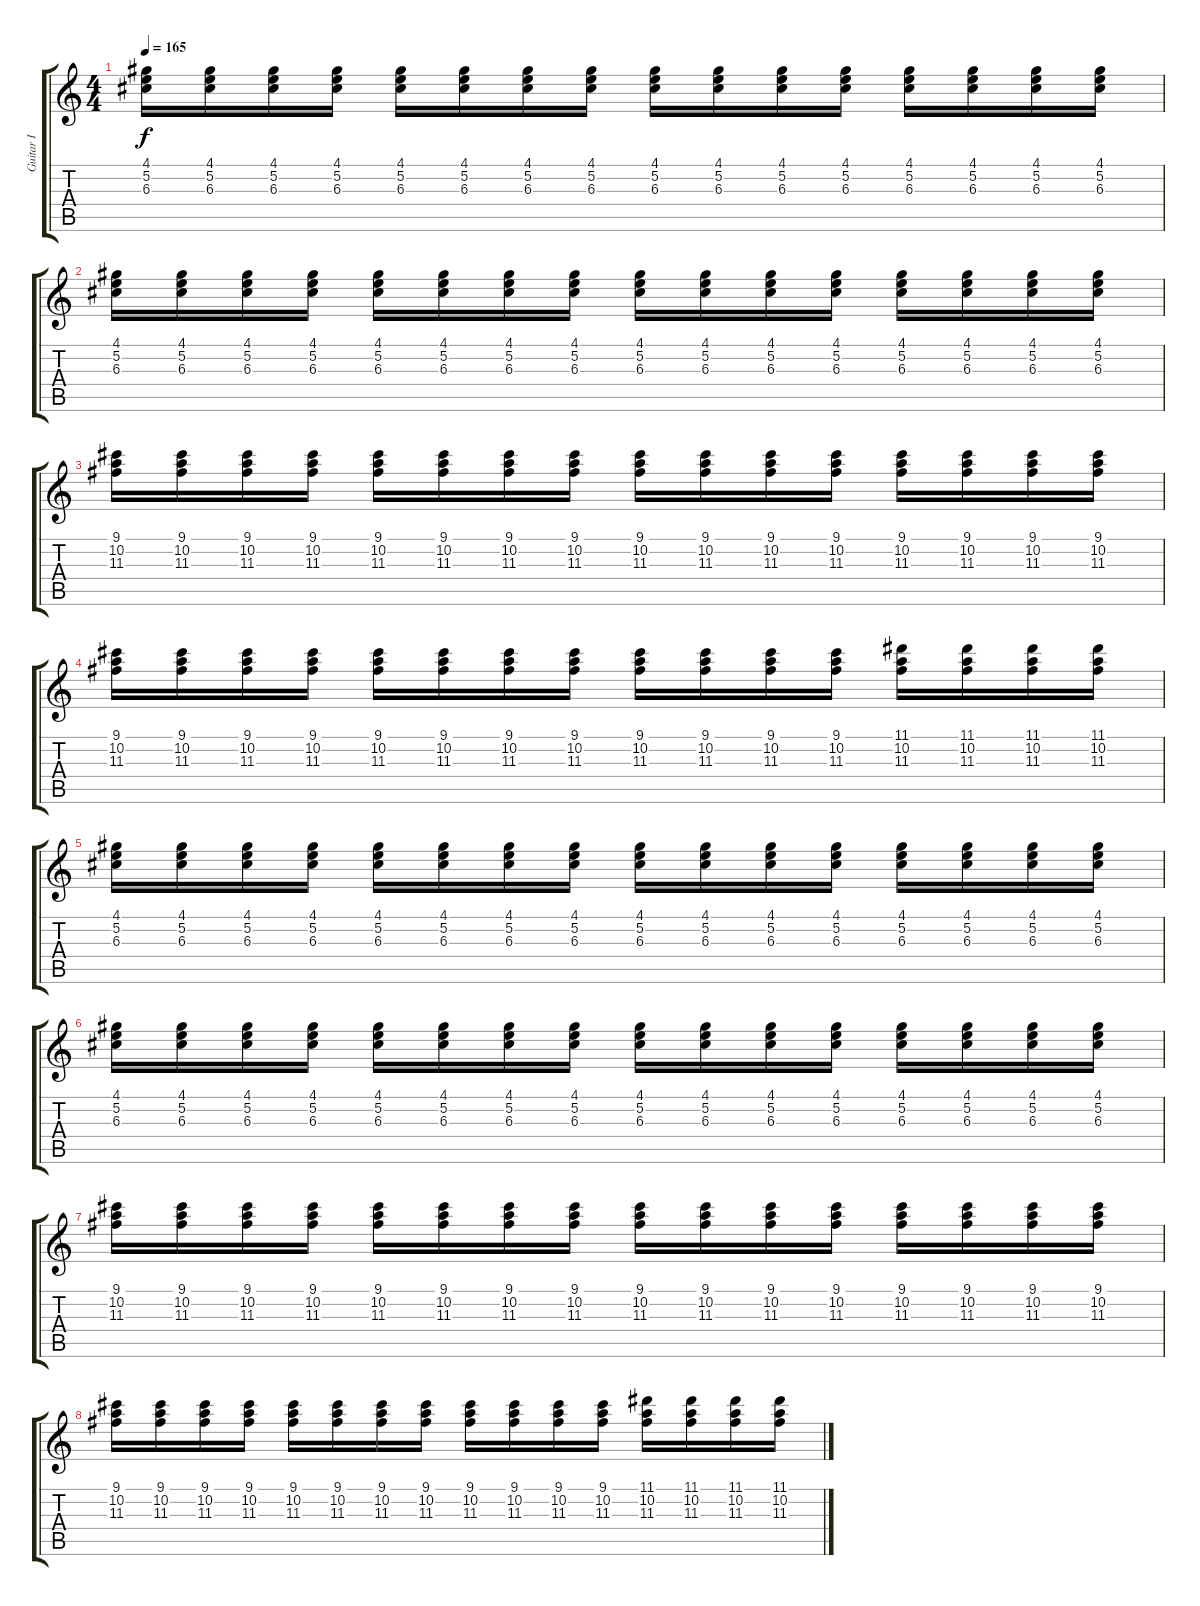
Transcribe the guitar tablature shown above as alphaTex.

\track ("Guitar I" "Guitar I") {instrument distortionguitar}
\staff {score tabs}
\tuning (E4 B3 G3 D3 A2 E2) {hide}
\ts (4 4)
\tempo 165
\clef g2
\ks c
(4.1 5.2 6.3).16{dy f} (4.1 5.2 6.3).16 (4.1 5.2 6.3).16 (4.1 5.2 6.3).16 (4.1 5.2 6.3).16 (4.1 5.2 6.3).16 (4.1 5.2 6.3).16 (4.1 5.2 6.3).16 (4.1 5.2 6.3).16 (4.1 5.2 6.3).16 (4.1 5.2 6.3).16 (4.1 5.2 6.3).16 (4.1 5.2 6.3).16 (4.1 5.2 6.3).16 (4.1 5.2 6.3).16 (4.1 5.2 6.3).16 |
(4.1 5.2 6.3).16 (4.1 5.2 6.3).16 (4.1 5.2 6.3).16 (4.1 5.2 6.3).16 (4.1 5.2 6.3).16 (4.1 5.2 6.3).16 (4.1 5.2 6.3).16 (4.1 5.2 6.3).16 (4.1 5.2 6.3).16 (4.1 5.2 6.3).16 (4.1 5.2 6.3).16 (4.1 5.2 6.3).16 (4.1 5.2 6.3).16 (4.1 5.2 6.3).16 (4.1 5.2 6.3).16 (4.1 5.2 6.3).16 |
(9.1 10.2 11.3).16 (9.1 10.2 11.3).16 (9.1 10.2 11.3).16 (9.1 10.2 11.3).16 (9.1 10.2 11.3).16 (9.1 10.2 11.3).16 (9.1 10.2 11.3).16 (9.1 10.2 11.3).16 (9.1 10.2 11.3).16 (9.1 10.2 11.3).16 (9.1 10.2 11.3).16 (9.1 10.2 11.3).16 (9.1 10.2 11.3).16 (9.1 10.2 11.3).16 (9.1 10.2 11.3).16 (9.1 10.2 11.3).16 |
(9.1 10.2 11.3).16 (9.1 10.2 11.3).16 (9.1 10.2 11.3).16 (9.1 10.2 11.3).16 (9.1 10.2 11.3).16 (9.1 10.2 11.3).16 (9.1 10.2 11.3).16 (9.1 10.2 11.3).16 (9.1 10.2 11.3).16 (9.1 10.2 11.3).16 (9.1 10.2 11.3).16 (9.1 10.2 11.3).16 (11.1 10.2 11.3).16 (11.1 10.2 11.3).16 (11.1 10.2 11.3).16 (11.1 10.2 11.3).16 |
(4.1 5.2 6.3).16 (4.1 5.2 6.3).16 (4.1 5.2 6.3).16 (4.1 5.2 6.3).16 (4.1 5.2 6.3).16 (4.1 5.2 6.3).16 (4.1 5.2 6.3).16 (4.1 5.2 6.3).16 (4.1 5.2 6.3).16 (4.1 5.2 6.3).16 (4.1 5.2 6.3).16 (4.1 5.2 6.3).16 (4.1 5.2 6.3).16 (4.1 5.2 6.3).16 (4.1 5.2 6.3).16 (4.1 5.2 6.3).16 |
(4.1 5.2 6.3).16 (4.1 5.2 6.3).16 (4.1 5.2 6.3).16 (4.1 5.2 6.3).16 (4.1 5.2 6.3).16 (4.1 5.2 6.3).16 (4.1 5.2 6.3).16 (4.1 5.2 6.3).16 (4.1 5.2 6.3).16 (4.1 5.2 6.3).16 (4.1 5.2 6.3).16 (4.1 5.2 6.3).16 (4.1 5.2 6.3).16 (4.1 5.2 6.3).16 (4.1 5.2 6.3).16 (4.1 5.2 6.3).16 |
(9.1 10.2 11.3).16 (9.1 10.2 11.3).16 (9.1 10.2 11.3).16 (9.1 10.2 11.3).16 (9.1 10.2 11.3).16 (9.1 10.2 11.3).16 (9.1 10.2 11.3).16 (9.1 10.2 11.3).16 (9.1 10.2 11.3).16 (9.1 10.2 11.3).16 (9.1 10.2 11.3).16 (9.1 10.2 11.3).16 (9.1 10.2 11.3).16 (9.1 10.2 11.3).16 (9.1 10.2 11.3).16 (9.1 10.2 11.3).16 |
(9.1 10.2 11.3).16 (9.1 10.2 11.3).16 (9.1 10.2 11.3).16 (9.1 10.2 11.3).16 (9.1 10.2 11.3).16 (9.1 10.2 11.3).16 (9.1 10.2 11.3).16 (9.1 10.2 11.3).16 (9.1 10.2 11.3).16 (9.1 10.2 11.3).16 (9.1 10.2 11.3).16 (9.1 10.2 11.3).16 (11.1 10.2 11.3).16 (11.1 10.2 11.3).16 (11.1 10.2 11.3).16 (11.1 10.2 11.3).16
